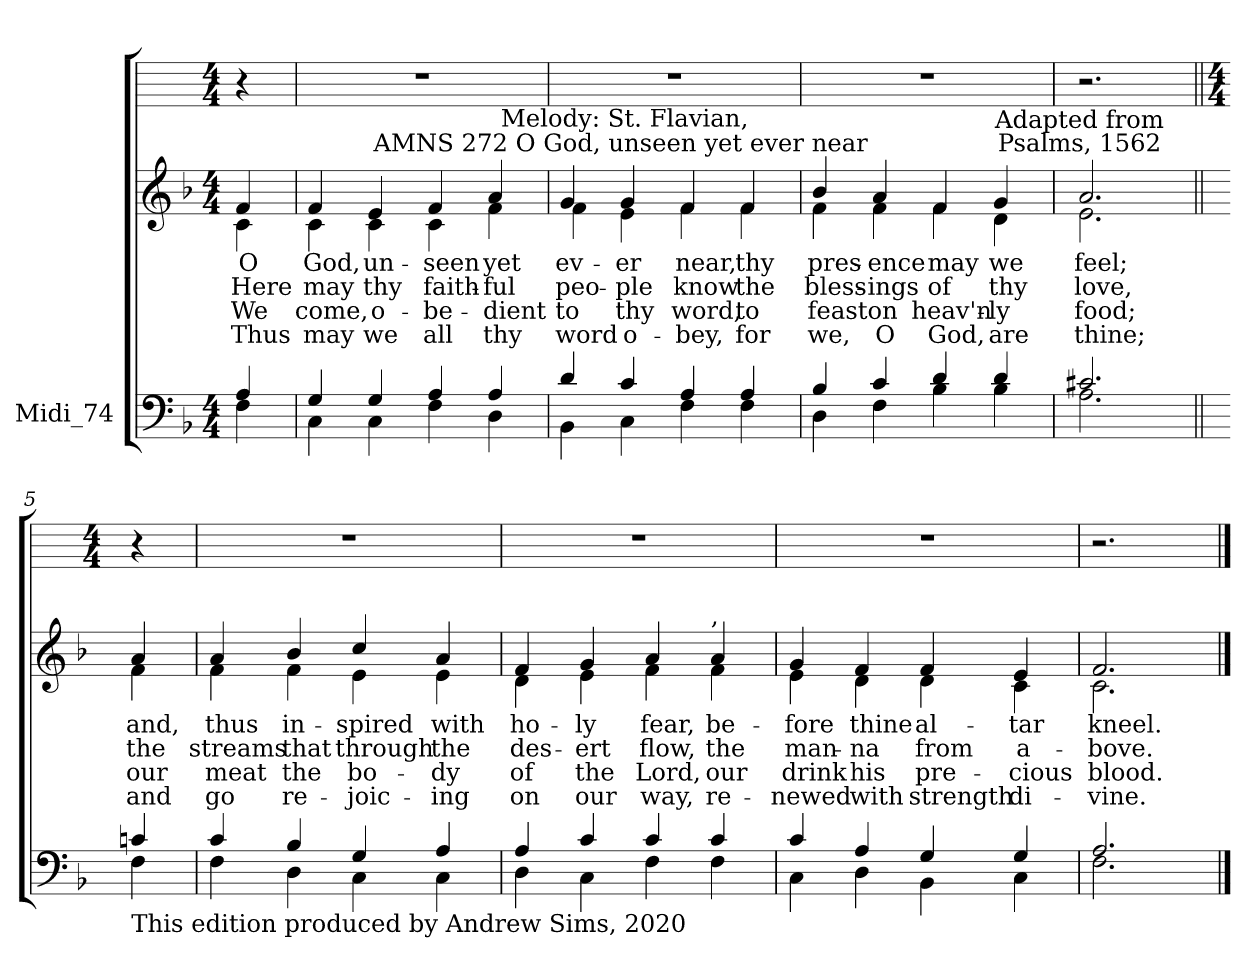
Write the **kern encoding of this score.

**kern	**kern	**text	**text	**text	**text	**kern
*part3	*part2	*part2	*part2	*part2	*part2	*part1
*staff3	*staff2	*staff2	*staff2	*staff2	*staff2	*staff1
*I"Midi_74	*	*	*	*	*	*
*clefF4	*clefG2	*	*	*	*	*
*k[b-]	*k[b-]	*	*	*	*	*
*F:	*F:	*	*	*	*	*
*M4/4	*M4/4	*	*	*	*	*M4/4
=	=	=	=	=	=	=
*^	*	*	*	*	*	*
!	!	!LO:TX:a:cj:t=E. Osler\n(1798-1863)	!	!	!	!	!
!	!	!	!LO:LY:b	!LO:LY:b	!LO:LY:b	!LO:LY:b	!
*	*	*^	*	*	*	*	*
4A/	4F\	4f/	4c\	O	Here	We	Thus	4r
=1	=1	=1	=1	=1	=1	=1	=1	=1
!	!	!	!	!LO:LY:b	!LO:LY:b	!LO:LY:b	!LO:LY:b	!
4G/	4C\	4f/	4c\	God,	may	come,	may	1r
!	!	!	!	!LO:LY:b	!LO:LY:b	!LO:LY:b	!LO:LY:b	!
4G/	4C\	4e/	4c\	un-	-thy	o-	-we	.
!	!	!	!	!LO:LY:b	!LO:LY:b	!LO:LY:b	!LO:LY:b	!
4A/	4F\	4f/	4c\	seen	faith-	-be-	-all	.
!	!	!	!	!LO:LY:b	!LO:LY:b	!LO:LY:b	!LO:LY:b	!
4A/	4D\	4a/	4f\	yet	ful	dient	thy	.
=2	=2	=2	=2	=2	=2	=2	=2	=2
!	!	!	!	!LO:LY:b	!LO:LY:b	!LO:LY:b	!LO:LY:b	!
4d/	4BB-\	4g/	4f\	ev-	-peo-	-to	word	1r
!	!	!LO:TX:a:cj:t=AMNS 272 O God, unseen yet ever near	!	!	!	!	!	!
!	!	!LO:TX:a:cj:t=Melody&colon; St. Flavian	!	!	!	!	!	!
!	!	!	!	!LO:LY:b	!LO:LY:b	!LO:LY:b	!LO:LY:b	!
4c/	4C\	4g/	4e\	er	ple	thy	o-	.
!	!	!	!	!LO:LY:b	!LO:LY:b	!LO:LY:b	!LO:LY:b	!
4A/	4F\	4f/	4f\	-near,	know	word,	bey,	.
!	!	!LO:TX:a:t=,	!	!	!	!	!	!
!	!	!	!	!LO:LY:b	!LO:LY:b	!LO:LY:b	!LO:LY:b	!
4A/	4F\	4f/	4f\	thy	the	to	for	.
=3	=3	=3	=3	=3	=3	=3	=3	=3
!	!	!	!	!LO:LY:b	!LO:LY:b	!LO:LY:b	!LO:LY:b	!
4B-/	4D\	4b-/	4f\	pres-	-bless-	-feast	we,	1r
!	!	!	!	!LO:LY:b	!LO:LY:b	!LO:LY:b	!LO:LY:b	!
4c/	4F\	4a/	4f\	ence	ings	on	O	.
!	!	!	!	!LO:LY:b	!LO:LY:b	!LO:LY:b	!LO:LY:b	!
4d/	4B-\	4f/	4f\	may	of	heav'n-	-God,	.
!	!	!	!	!LO:LY:b	!LO:LY:b	!LO:LY:b	!LO:LY:b	!
4d/	4B-\	4g/	4d\	we	thy	ly	are	.
=4	=4	=4	=4	=4	=4	=4	=4	=4
!	!	!LO:TX:a:cj:t=Adapted from\nPsalms, 1562	!	!	!	!	!	!
!	!	!	!	!LO:LY:b	!LO:LY:b	!LO:LY:b	!LO:LY:b	!
2.c#X/	2.A\	2.a/	2.e\	feel;	love,	food;	thine;	2.r
!!LO:LB:g=z
=5||	=5||	=5||	=5||	=5||	=5||	=5||	=5||	=5||
*	*	*	*	*	*	*	*	*M4/4
!LO:TX:b:t=This edition produced by Andrew Sims, 2020	!	!	!	!	!	!	!	!
!	!	!	!	!LO:LY:b	!LO:LY:b	!LO:LY:b	!LO:LY:b	!
4cn/	4F\	4a/	4f\	and,	the	our	and	4r
=6	=6	=6	=6	=6	=6	=6	=6	=6
!	!	!	!	!LO:LY:b	!LO:LY:b	!LO:LY:b	!LO:LY:b	!
4c/	4F\	4a/	4f\	thus	streams	meat	go	1r
!	!	!	!	!LO:LY:b	!LO:LY:b	!LO:LY:b	!LO:LY:b	!
4B-/	4D\	4b-/	4f\	in-	-that	the	re-	.
!	!	!	!	!LO:LY:b	!LO:LY:b	!LO:LY:b	!LO:LY:b	!
4G/	4C\	4cc/	4e\	-spired	through	bo-	-joic-	.
!	!	!	!	!LO:LY:b	!LO:LY:b	!LO:LY:b	!LO:LY:b	!
4A/	4C\	4a/	4e\	-with	the	dy	ing	.
=7	=7	=7	=7	=7	=7	=7	=7	=7
!	!	!	!	!LO:LY:b	!LO:LY:b	!LO:LY:b	!LO:LY:b	!
4A/	4D\	4f/	4d\	ho-	-des-	-of	on	1r
!	!	!	!	!LO:LY:b	!LO:LY:b	!LO:LY:b	!LO:LY:b	!
4c/	4C\	4g/	4e\	ly	ert	the	our	.
!	!	!	!	!LO:LY:b	!LO:LY:b	!LO:LY:b	!LO:LY:b	!
4c/	4F\	4a/	4f\	fear,	flow,	Lord,	way,	.
!	!	!LO:TX:a:t=,	!	!	!	!	!	!
!	!	!	!	!LO:LY:b	!LO:LY:b	!LO:LY:b	!LO:LY:b	!
4c/	4F\	4a/	4f\	be-	-the	our	re-	.
=8	=8	=8	=8	=8	=8	=8	=8	=8
!	!	!	!	!LO:LY:b	!LO:LY:b	!LO:LY:b	!LO:LY:b	!
4c/	4C\	4g/	4e\	-fore	man-	-drink	newed	1r
!	!	!	!	!LO:LY:b	!LO:LY:b	!LO:LY:b	!LO:LY:b	!
4A/	4D\	4f/	4d\	thine	na	his	with	.
!	!	!	!	!LO:LY:b	!LO:LY:b	!LO:LY:b	!LO:LY:b	!
4G/	4BB-\	4f/	4d\	al-	-from	pre-	-strength	.
!	!	!	!	!LO:LY:b	!LO:LY:b	!LO:LY:b	!LO:LY:b	!
4G/	4C\	4e/	4c\	tar	a-	-cious	di-	.
=9	=9	=9	=9	=9	=9	=9	=9	=9
!	!	!	!	!LO:LY:b	!LO:LY:b	!LO:LY:b	!LO:LY:b	!
2.A/	2.F\	2.f/	2.c\	-kneel.	bove.	blood.	vine.	2.r
*v	*v	*	*	*	*	*	*	*
*	*v	*v	*	*	*	*	*
==	==	==	==	==	==	==
*-	*-	*-	*-	*-	*-	*-
